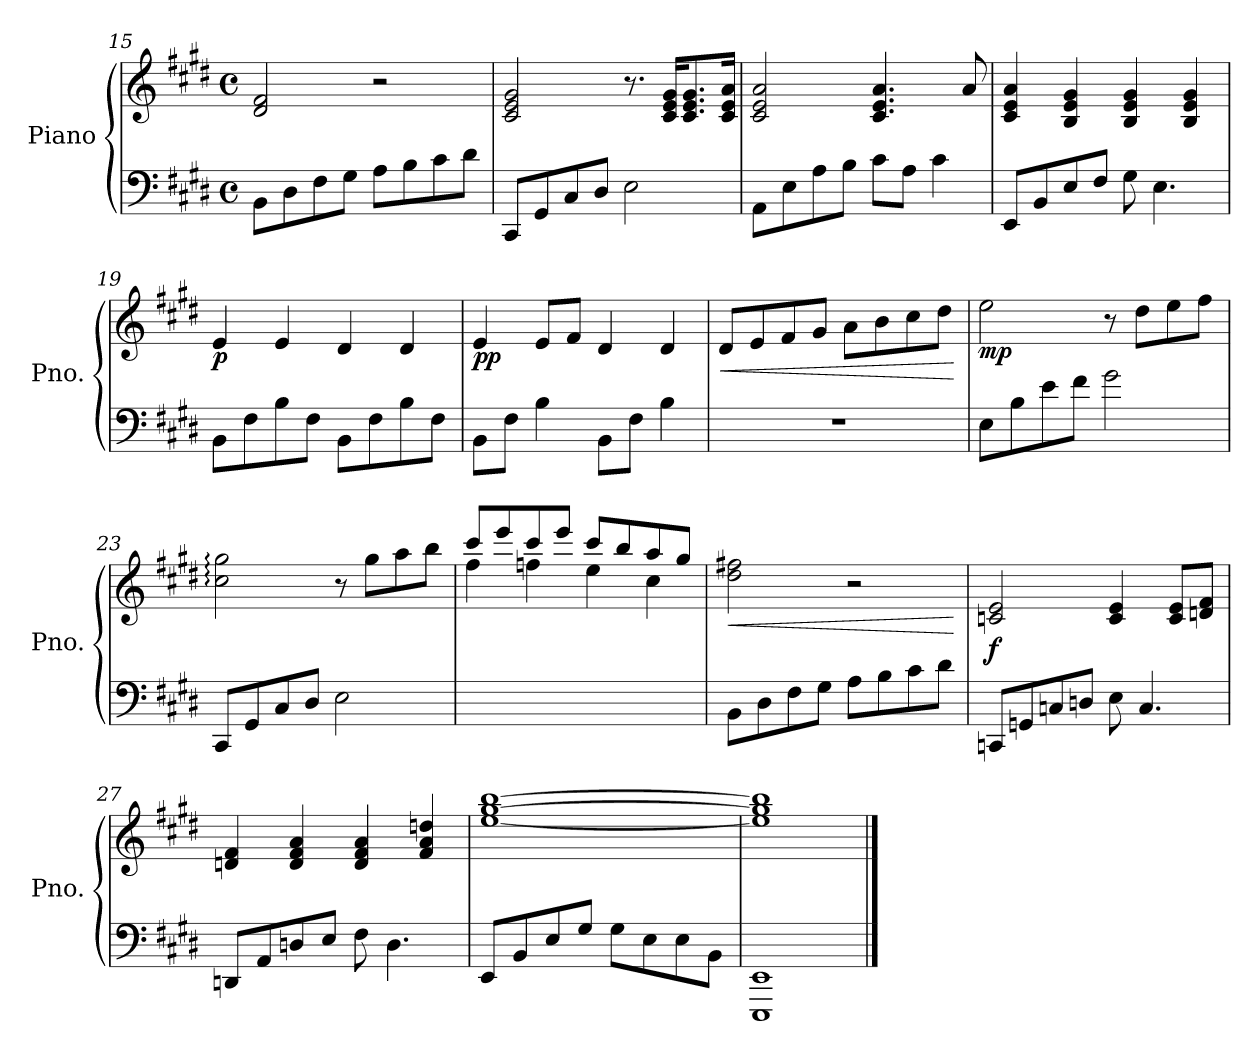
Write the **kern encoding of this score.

**kern	**kern	**dynam
*part1	*part1	*part1
*staff2	*staff1	*staff1/2
*I"Piano	*	*
*I'Pno.	*	*
*clefF4	*clefG2	*
*k[f#c#g#d#]	*k[f#c#g#d#]	*
*M4/4	*M4/4	*
*met(c)	*met(c)	*
=15	=15	=15
8BB\L	2d#/ 2f#/	.
8D#\	.	.
8F#\	.	.
8G#\J	.	.
8A\L	2r	.
8B\	.	.
8c#\	.	.
8d#\J	.	.
!!LO:LB:g=z
=16	=16	=16
8CC#/L	2c#/ 2e/ 2g#/	.
8GG#/	.	.
8C#/	.	.
8D#/J	.	.
2E\	8.r	.
.	16c#/ 16e/ 16g#/KL	.
.	8.c#/ 8.e/ 8.g#/	.
.	16c#/ 16e/ 16a/Jk	.
=17	=17	=17
8AA\L	2c#/ 2e/ 2a/	.
8E\	.	.
8A\	.	.
8B\J	.	.
8c#\L	4.c#/ 4.e/ 4.a/	.
8A\J	.	.
4c#\	.	.
.	8a/	.
=18	=18	=18
8EE/L	4c#/ 4e/ 4a/	.
8BB/	.	.
8E/	4B/ 4e/ 4g#/	.
8F#/J	.	.
8G#\	4B/ 4e/ 4g#/	.
4.E\	.	.
.	4B/ 4e/ 4g#/	.
=19	=19	=19
!	!	!LO:DY:b
8BB\L	4e/	p
8F#\	.	.
8B\	4e/	.
8F#\J	.	.
8BB\L	4d#/	.
8F#\	.	.
8B\	4d#/	.
8F#\J	.	.
=20	=20	=20
!	!	!LO:DY:b
8BB\L	4e/	pp
8F#\J	.	.
4B\	8e/L	.
.	8f#/J	.
8BB\L	4d#/	.
8F#\J	.	.
4B\	4d#/	.
=21	=21	=21
!	!	!LO:HP:b
1r	8d#/L	<
.	8e/	.
.	8f#/	.
.	8g#/J	.
.	8a\L	.
.	8b\	.
.	8cc#\	.
.	8dd#\J	.
.	.	[
!!LO:PB:g=z
=22	=22	=22
!	!	!LO:DY:b
8E\L	2ee\	mp
8B\	.	.
8e\	.	.
8f#\J	.	.
2g#\	8r	.
.	8dd#\L	.
.	8ee\	.
.	8ff#\J	.
=23	=23	=23
8CC#/L	2cc#\: 2gg#\:	.
8GG#/	.	.
8C#/	.	.
8D#/J	.	.
2E\	8r	.
.	8gg#\L	.
.	8aa\	.
.	8bb\J	.
=24	=24	=24
*	*^	*
1ryy	8ccc#/L	4ff#\	.
.	8eee/	.	.
.	8ccc#/	4ffn\	.
.	8eee/J	.	.
.	8ccc#/L	4ee\	.
.	8bb/	.	.
.	8aa/	4cc#\	.
.	8gg#/J	.	.
*	*v	*v	*
=25	=25	=25
!	!	!LO:HP:b
8BB\L	2dd#\ 2ff#X\	<
8D#\	.	.
8F#\	.	.
8G#\J	.	.
8A\L	2r	.
8B\	.	.
8c#\	.	.
8d#\J	.	.
.	.	[
!!LO:LB:g=z
=26	=26	=26
!	!	!LO:DY:b
8CCn/L	2cn/ 2e/	f
8GGn/	.	.
8Cn/	.	.
8Dn/J	.	.
8E\	4c/ 4e/	.
4.C/	.	.
.	8c/ 8e/L	.
.	8dn/ 8f#/J	.
=27	=27	=27
8DDn/L	4dn/ 4f#/	.
8AA/	.	.
8Dn/	4d/ 4f#/ 4a/	.
8E/J	.	.
8F#\	4d/ 4f#/ 4a/	.
4.D\	.	.
.	4f#/ 4a/ 4ddn/	.
=28	=28	=28
8EE/L	[1ee [1gg# [1bb	.
8BB/	.	.
8E/	.	.
8G#/J	.	.
8G#\L	.	.
8E\	.	.
8E\	.	.
8BB\J	.	.
=29	=29	=29
1EEE 1EE	1ee] 1gg#] 1bb]	.
==	==	==
*-	*-	*-
